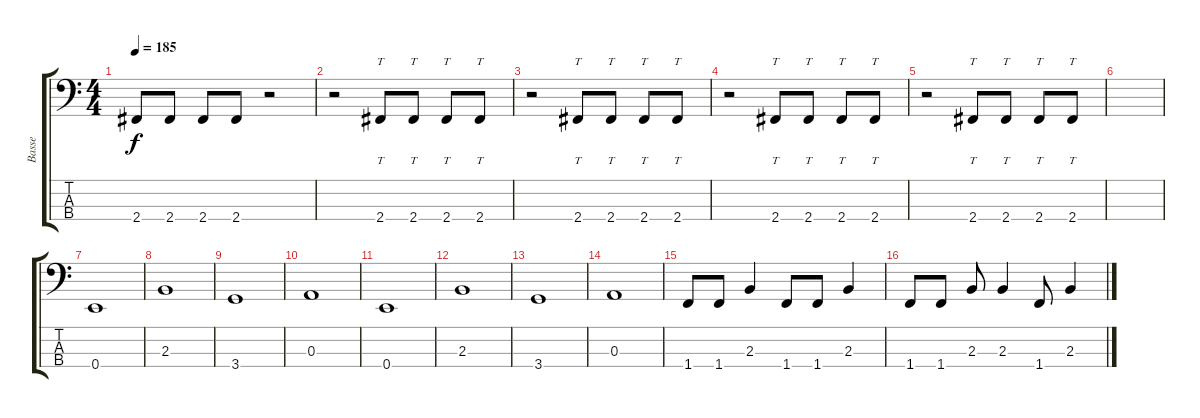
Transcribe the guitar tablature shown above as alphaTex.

\track ("Basse" "Basse") {instrument slapbass1}
\staff {score tabs}
\tuning (G2 D2 A1 E1) {hide}
\ts (4 4)
\tempo 185
\clef f4
\ks c
2.4.8{dy f} 2.4.8 2.4.8 2.4.8 r.2 |
r.2 2.4.8{tt} 2.4.8{tt} 2.4.8{tt} 2.4.8{tt} |
r.2 2.4.8{tt} 2.4.8{tt} 2.4.8{tt} 2.4.8{tt} |
r.2 2.4.8{tt} 2.4.8{tt} 2.4.8{tt} 2.4.8{tt} |
r.2 2.4.8{tt} 2.4.8{tt} 2.4.8{tt} 2.4.8{tt} |
|
0.4.1 |
2.3.1 |
3.4.1 |
0.3.1 |
0.4.1 |
2.3.1 |
3.4.1 |
0.3.1 |
1.4.8 1.4.8 2.3.4 1.4.8 1.4.8 2.3.4 |
1.4.8 1.4.8 2.3.8 2.3.4 1.4.8 2.3.4
